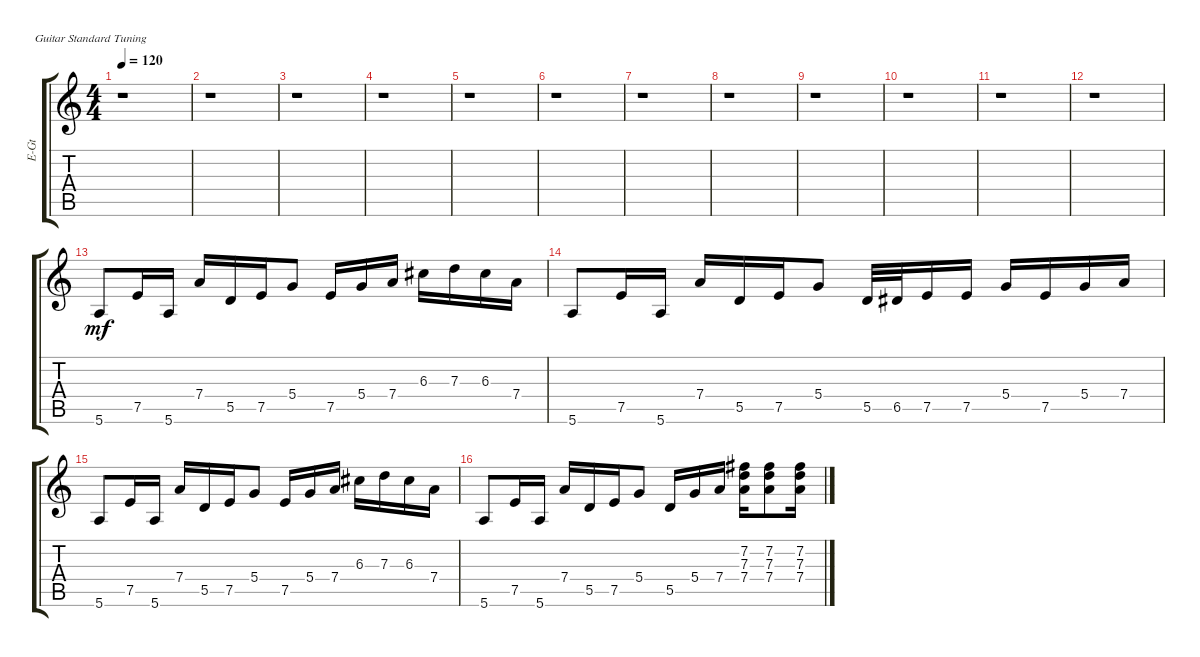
\defaultSystemsLayout 4
\bracketExtendMode groupsimilarinstruments
\otherSystemsTrackNameOrientation horizontal
\track ("Electric Guitar" "E-Gt") {instrument distortionguitar}
\staff {score tabs}
\tuning (E4 B3 G3 D3 A2 E2)
\ts (4 4)
\tempo 120
\clef g2
\ks c
r.1{dy mf beam Down} |
r.1{beam Down} |
r.1{beam Down} |
r.1{beam Down} |
r.1{beam Down} |
r.1{beam Down} |
r.1{beam Down} |
r.1{beam Down} |
r.1{beam Down} |
r.1{beam Down} |
r.1{beam Down} |
r.1{beam Down} |
5.6.8{beam Up} 7.5.16{beam Up} 5.6.16{beam Up} 7.4.16{beam Up} 5.5.16{beam Up} 7.5.16{beam Up} 5.4.8{beam Up} 7.5.16{beam Up} 5.4.16{beam Up} 7.4.16{beam Up} 6.3{acc #}.16{beam Down} 7.3.16{beam Down} 6.3{acc #}.16{beam Down} 7.4.16{beam Down} |
5.6.8{beam Up} 7.5.16{beam Up} 5.6.16{beam Up} 7.4.16{beam Up} 5.5.16{beam Up} 7.5.16{beam Up} 5.4.8{beam Up} 5.5.32{beam Up} 6.5{acc #}.32{beam Up} 7.5.16{beam Up} 7.5.16{beam Up} 5.4.16{beam Up} 7.5.16{beam Up} 5.4.16{beam Up} 7.4.16{beam Up} |
5.6.8{beam Up} 7.5.16{beam Up} 5.6.16{beam Up} 7.4.16{beam Up} 5.5.16{beam Up} 7.5.16{beam Up} 5.4.8{beam Up} 7.5.16{beam Up} 5.4.16{beam Up} 7.4.16{beam Up} 6.3{acc #}.16{beam Down} 7.3.16{beam Down} 6.3{acc #}.16{beam Down} 7.4.16{beam Down} |
5.6.8{beam Up} 7.5.16{beam Up} 5.6.16{beam Up} 7.4.16{beam Up} 5.5.16{beam Up} 7.5.16{beam Up} 5.4.8{beam Up} 5.5.16{beam Up} 5.4.16{beam Up} 7.4.16{beam Up} (7.3 7.4 7.2{acc #}).16{beam Down} (7.4 7.2{acc #} 7.3).8{beam Down} (7.4 7.3 7.2{acc #}).16{beam Down}
